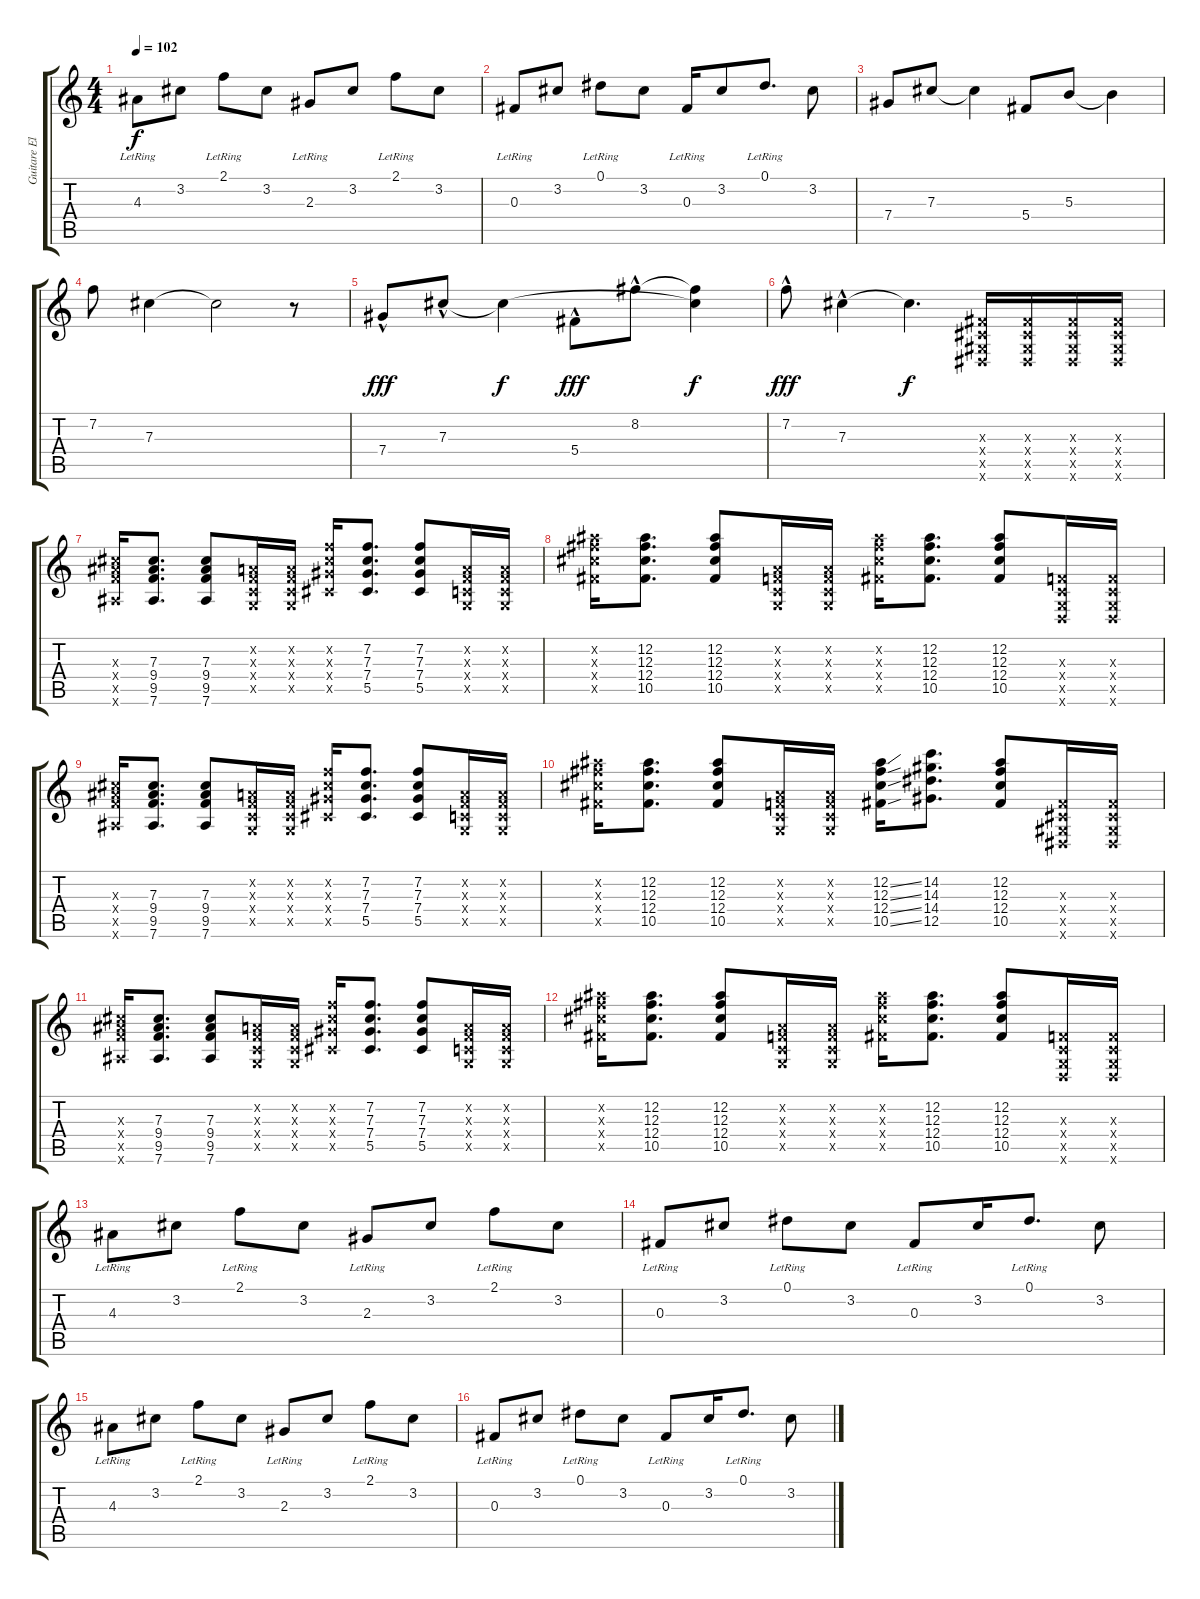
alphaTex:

\track ("Guitare Electrique" "Guitare El") {instrument electricguitarclean}
\staff {score tabs}
\tuning (Eb4 Bb3 Gb3 Db3 Ab2 Eb2) {hide}
\ts (4 4)
\tempo 102
\clef g2
\ks c
4.3{lr}.8{dy f} 3.2.8 2.1{lr}.8 3.2.8 2.3{lr}.8 3.2.8 2.1{lr}.8 3.2.8 |
0.3{lr}.8 3.2.8 0.1{lr}.8 3.2.8 0.3{lr}.16 3.2.8 0.1{lr}.8{d} 3.2.8 |
7.4.8 7.3.8 7.3{t}.4 5.4.8 5.3.8 5.3{t}.4 |
7.2.8 7.3.4 7.3{t}.2 r.8 |
7.4{hac}.8{dy fff volume 16} 7.3{hac}.8 7.3{t}.4{dy f} 5.4{hac}.8{dy fff} 8.2{hac}.8 (8.2{t} 7.3{t}).4{dy f} |
7.2{hac}.8{dy fff} 7.3{hac}.4 7.3{t}.4{d dy f} (0.3{x} 0.4{x} 0.5{x} 0.6{x}).16{volume 3 instrument overdrivenguitar} (0.3{x} 0.4{x} 0.5{x} 0.6{x}).16 (0.3{x} 0.4{x} 0.5{x} 0.6{x}).16 (0.3{x} 0.4{x} 0.5{x} 0.6{x}).16 |
(7.3{x} 9.4{x} 9.5{x} 7.6{x}).16 (7.3 9.4 9.5 7.6).8{d} (7.3 9.4 9.5 7.6).8 (-1.2{x} -1.3{x} -1.4{x} -1.5{x}).16 (-1.2{x} -1.3{x} -1.4{x} -1.5{x}).16 (7.2{x} 7.3{x} 7.4{x} 5.5{x}).16 (7.2 7.3 7.4 5.5).8{d} (7.2 7.3 7.4 5.5).8 (-1.2{x} -1.3{x} -1.4{x} -1.5{x}).16 (-1.2{x} -1.3{x} -1.4{x} -1.5{x}).16 |
(12.2{x} 12.3{x} 12.4{x} 10.5{x}).16 (12.2 12.3 12.4 10.5).8{d} (12.2 12.3 12.4 10.5).8 (-1.2{x} -1.3{x} -1.4{x} -1.5{x}).16 (-1.2{x} -1.3{x} -1.4{x} -1.5{x}).16 (12.2{x} 12.3{x} 12.4{x} 10.5{x}).16 (12.2 12.3 12.4 10.5).8{d} (12.2 12.3 12.4 10.5).8 (-1.3{x} -1.4{x} -1.5{x} -1.6{x}).16 (-1.3{x} -1.4{x} -1.5{x} -1.6{x}).16 |
(7.3{x} 9.4{x} 9.5{x} 7.6{x}).16 (7.3 9.4 9.5 7.6).8{d} (7.3 9.4 9.5 7.6).8 (-1.2{x} -1.3{x} -1.4{x} -1.5{x}).16 (-1.2{x} -1.3{x} -1.4{x} -1.5{x}).16 (7.2{x} 7.3{x} 7.4{x} 5.5{x}).16 (7.2 7.3 7.4 5.5).8{d} (7.2 7.3 7.4 5.5).8 (-1.2{x} -1.3{x} -1.4{x} -1.5{x}).16 (-1.2{x} -1.3{x} -1.4{x} -1.5{x}).16 |
(12.2{x} 12.3{x} 12.4{x} 10.5{x}).16 (12.2 12.3 12.4 10.5).8{d} (12.2 12.3 12.4 10.5).8 (-1.2{x} -1.3{x} -1.4{x} -1.5{x}).16 (-1.2{x} -1.3{x} -1.4{x} -1.5{x}).16 (12.2{ss} 12.3{ss} 12.4{ss} 10.5{ss}).16 (14.2 14.3 14.4 12.5).8{d} (12.2 12.3 12.4 10.5).8 (0.3{x} 0.4{x} 0.5{x} 0.6{x}).16 (0.3{x} 0.4{x} 0.5{x} 0.6{x}).16 |
(7.3{x} 9.4{x} 9.5{x} 7.6{x}).16 (7.3 9.4 9.5 7.6).8{d} (7.3 9.4 9.5 7.6).8 (-1.2{x} -1.3{x} -1.4{x} -1.5{x}).16 (-1.2{x} -1.3{x} -1.4{x} -1.5{x}).16 (7.2{x} 7.3{x} 7.4{x} 5.5{x}).16 (7.2 7.3 7.4 5.5).8{d} (7.2 7.3 7.4 5.5).8 (-1.2{x} -1.3{x} -1.4{x} -1.5{x}).16 (-1.2{x} -1.3{x} -1.4{x} -1.5{x}).16 |
(12.2{x} 12.3{x} 12.4{x} 10.5{x}).16 (12.2 12.3 12.4 10.5).8{d} (12.2 12.3 12.4 10.5).8 (-1.2{x} -1.3{x} -1.4{x} -1.5{x}).16 (-1.2{x} -1.3{x} -1.4{x} -1.5{x}).16 (12.2{x} 12.3{x} 12.4{x} 10.5{x}).16 (12.2 12.3 12.4 10.5).8{d} (12.2 12.3 12.4 10.5).8 (-1.3{x} -1.4{x} -1.5{x} -1.6{x}).16 (-1.3{x} -1.4{x} -1.5{x} -1.6{x}).16 |
4.3{lr}.8{volume 13 instrument electricguitarclean} 3.2.8 2.1{lr}.8 3.2.8 2.3{lr}.8 3.2.8 2.1{lr}.8 3.2.8 |
0.3{lr}.8 3.2.8 0.1{lr}.8 3.2.8 0.3{lr}.8 3.2.16 0.1{lr}.8{d} 3.2.8 |
4.3{lr}.8 3.2.8 2.1{lr}.8 3.2.8 2.3{lr}.8 3.2.8 2.1{lr}.8 3.2.8 |
0.3{lr}.8 3.2.8 0.1{lr}.8 3.2.8 0.3{lr}.8 3.2.16 0.1{lr}.8{d} 3.2.8
